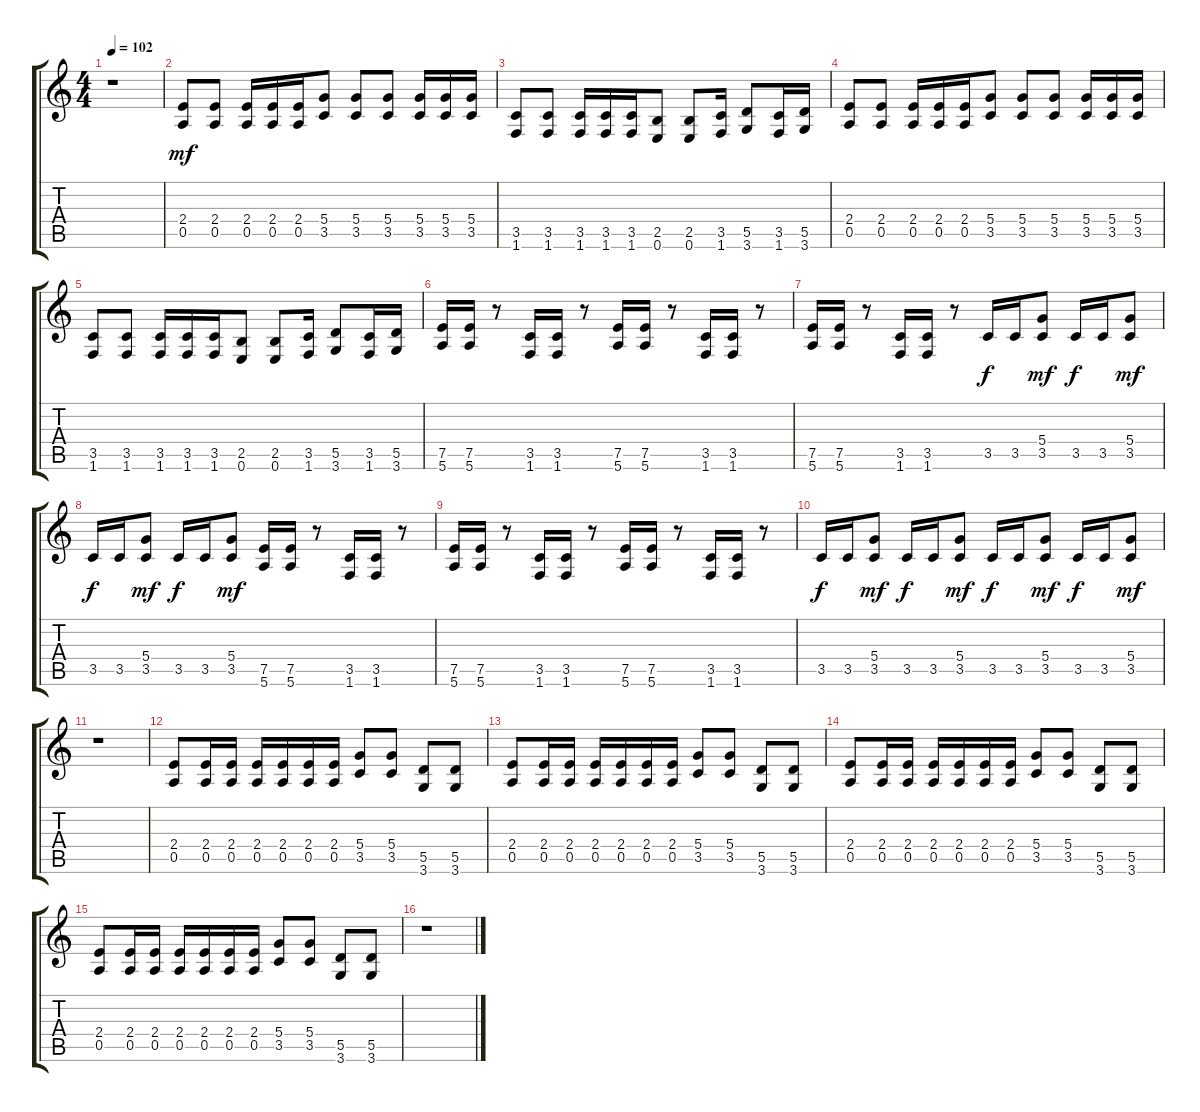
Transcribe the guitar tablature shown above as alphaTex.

\track "" {instrument overdrivenguitar}
\staff {score tabs}
\tuning (E4 B3 G3 D3 A2 E2) {hide}
\ts (4 4)
\tempo 102
\clef g2
\ks c
r.1{dy mf} |
(2.4 0.5).8 (2.4 0.5).8 (2.4 0.5).16 (2.4 0.5).16 (2.4 0.5).16 (5.4 3.5).8 (5.4 3.5).8 (5.4 3.5).8 (5.4 3.5).16 (5.4 3.5).16 (5.4 3.5).16 |
(3.5 1.6).8 (3.5 1.6).8 (3.5 1.6).16 (3.5 1.6).16 (3.5 1.6).16 (2.5 0.6).8 (2.5 0.6).8 (3.5 1.6).16 (5.5 3.6).8 (3.5 1.6).16 (5.5 3.6).16 |
(2.4 0.5).8 (2.4 0.5).8 (2.4 0.5).16 (2.4 0.5).16 (2.4 0.5).16 (5.4 3.5).8 (5.4 3.5).8 (5.4 3.5).8 (5.4 3.5).16 (5.4 3.5).16 (5.4 3.5).16 |
(3.5 1.6).8 (3.5 1.6).8 (3.5 1.6).16 (3.5 1.6).16 (3.5 1.6).16 (2.5 0.6).8 (2.5 0.6).8 (3.5 1.6).16 (5.5 3.6).8 (3.5 1.6).16 (5.5 3.6).16 |
(7.5 5.6).16 (7.5 5.6).16 r.8 (3.5 1.6).16 (3.5 1.6).16 r.8 (7.5 5.6).16 (7.5 5.6).16 r.8 (3.5 1.6).16 (3.5 1.6).16 r.8 |
(7.5 5.6).16 (7.5 5.6).16 r.8 (3.5 1.6).16 (3.5 1.6).16 r.8 3.5.16{dy f} 3.5.16 (5.4 3.5).8{dy mf} 3.5.16{dy f} 3.5.16 (5.4 3.5).8{dy mf} |
3.5.16{dy f} 3.5.16 (5.4 3.5).8{dy mf} 3.5.16{dy f} 3.5.16 (5.4 3.5).8{dy mf} (7.5 5.6).16 (7.5 5.6).16 r.8 (3.5 1.6).16 (3.5 1.6).16 r.8 |
(7.5 5.6).16 (7.5 5.6).16 r.8 (3.5 1.6).16 (3.5 1.6).16 r.8 (7.5 5.6).16 (7.5 5.6).16 r.8 (3.5 1.6).16 (3.5 1.6).16 r.8 |
3.5.16{dy f} 3.5.16 (5.4 3.5).8{dy mf} 3.5.16{dy f} 3.5.16 (5.4 3.5).8{dy mf} 3.5.16{dy f} 3.5.16 (5.4 3.5).8{dy mf} 3.5.16{dy f} 3.5.16 (5.4 3.5).8{dy mf} |
r.1 |
(2.4 0.5).8 (2.4 0.5).16 (2.4 0.5).16 (2.4 0.5).16 (2.4 0.5).16 (2.4 0.5).16 (2.4 0.5).16 (5.4 3.5).8 (5.4 3.5).8 (5.5 3.6).8 (5.5 3.6).8 |
(2.4 0.5).8 (2.4 0.5).16 (2.4 0.5).16 (2.4 0.5).16 (2.4 0.5).16 (2.4 0.5).16 (2.4 0.5).16 (5.4 3.5).8 (5.4 3.5).8 (5.5 3.6).8 (5.5 3.6).8 |
(2.4 0.5).8 (2.4 0.5).16 (2.4 0.5).16 (2.4 0.5).16 (2.4 0.5).16 (2.4 0.5).16 (2.4 0.5).16 (5.4 3.5).8 (5.4 3.5).8 (5.5 3.6).8 (5.5 3.6).8 |
(2.4 0.5).8 (2.4 0.5).16 (2.4 0.5).16 (2.4 0.5).16 (2.4 0.5).16 (2.4 0.5).16 (2.4 0.5).16 (5.4 3.5).8 (5.4 3.5).8 (5.5 3.6).8 (5.5 3.6).8 |
r.1
